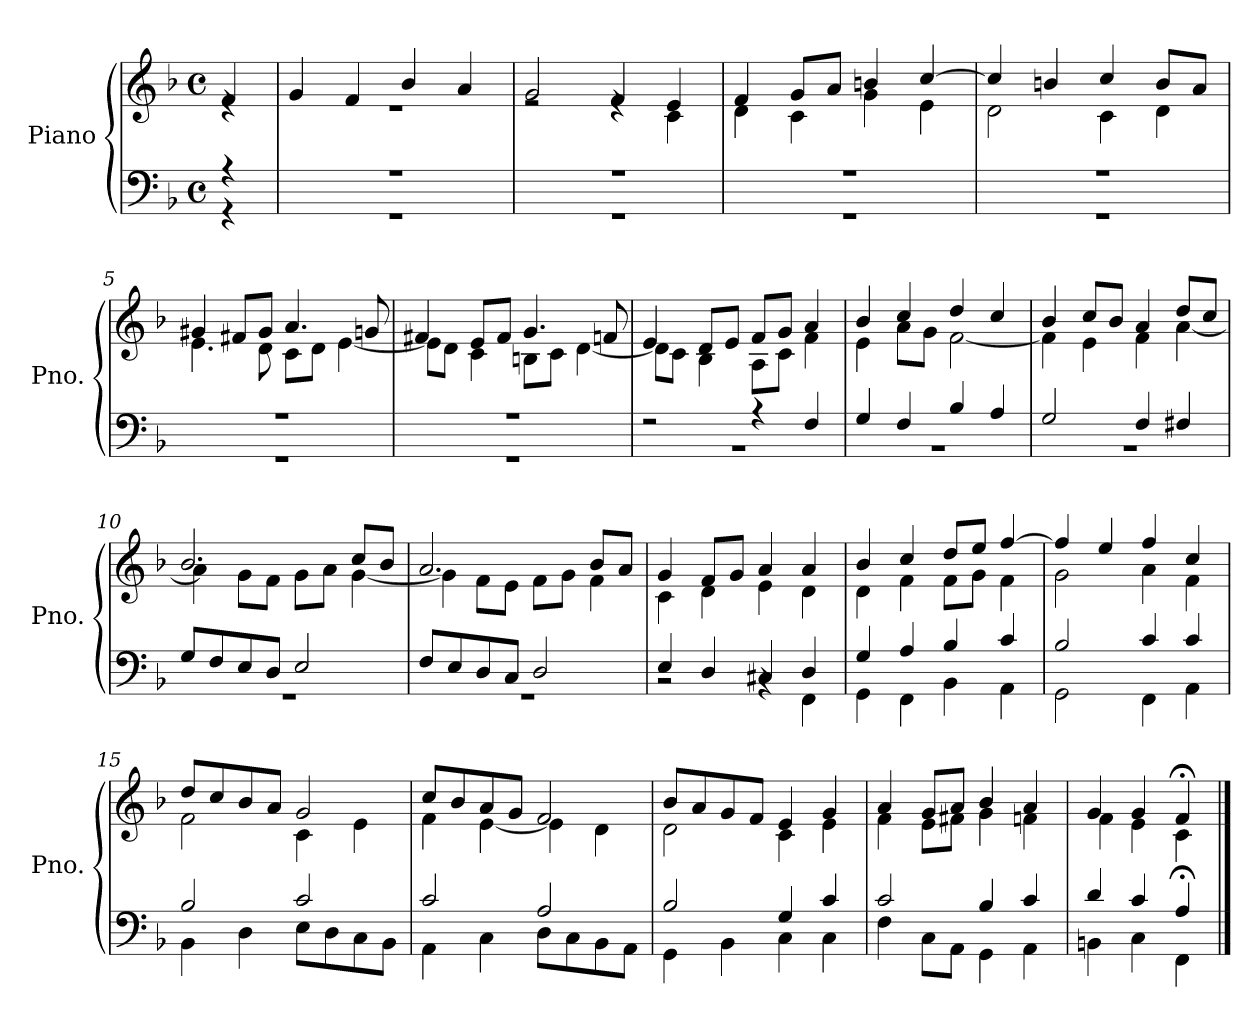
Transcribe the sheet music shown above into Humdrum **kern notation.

**kern	**kern
*part1	*part1
*staff2	*staff1
*I"Piano	*
*I'Pno.	*
*clefF4	*clefG2
*k[b-]	*k[b-]
*M4/4	*M4/4
*met(c)	*met(c)
=	=
*^	*^
4r	4r	4f/	4re
=1	=1	=1	=1
1r	1r	4g/	1re
.	.	4f/	.
.	.	4b-/	.
.	.	4a/	.
=2	=2	=2	=2
1r	1r	2g/	2re
.	.	4f/	4re
.	.	4e/	4c\
=3	=3	=3	=3
1r	1r	4f/	4d\
.	.	8g/L	4c\
.	.	8a/J	.
.	.	4bn/	4g\
.	.	[4cc/	4e\
=4	=4	=4	=4
1r	1r	4cc/]	2d\
.	.	4bn/	.
.	.	4cc/	4c\
.	.	8b/L	4d\
.	.	8a/J	.
=5	=5	=5	=5
1r	1r	4g#X/	4.e\
.	.	8f#X/L	.
.	.	8g#/J	8d\
.	.	4.a/	8c\L
.	.	.	8d\J
.	.	.	[4e\
.	.	8gn/	.
!!LO:LB:g=z	!!
=6	=6	=6	=6
1r	1r	4f#X/	8e\L]
.	.	.	8d\J
.	.	8e/L	4c\
.	.	8f#/J	.
.	.	4.g/	8Bn\L
.	.	.	8c\J
.	.	.	[4d\
.	.	8fn/	.
=7	=7	=7	=7
2r	1r	4e/	8d\L]
.	.	.	8c\J
.	.	8d/L	4B-\
.	.	8e/J	.
4r	.	8f/L	8A\L
.	.	8g/J	8c\J
4F/	.	4a/	4f\
=8	=8	=8	=8
4G/	1r	4b-/	4e\
4F/	.	4cc/	8a\L
.	.	.	8g\J
4B-/	.	4dd/	[2f\
4A/	.	4cc/	.
=9	=9	=9	=9
2G/	1r	4b-/	4f\]
.	.	8cc/L	4e\
.	.	8b-/J	.
4F/	.	4a/	4f\
4F#X/	.	8dd/L	[4a\
.	.	8cc/J	.
=10	=10	=10	=10
8G/L	1r	2.b-/	4a\]
8F/	.	.	.
8E/	.	.	8g\L
8D/J	.	.	8f\J
2E/	.	.	8g\L
.	.	.	8a\J
.	.	8cc/L	[4g\
.	.	8b-/J	.
!!LO:LB:g=z	!!
=11	=11	=11	=11
8F/L	1r	2.a/	4g\]
8E/	.	.	.
8D/	.	.	8f\L
8C/J	.	.	8e\J
2D/	.	.	8f\L
.	.	.	8g\J
.	.	8b-/L	4f\
.	.	8a/J	.
=12	=12	=12	=12
4E/	2rBB	4g/	4c\
4D/	.	8f/L	4d\
.	.	8g/J	.
4C#X/	4rBB	4a/	4e\
4D/	4FF\	4a/	4d\
=13	=13	=13	=13
4G/	4GG\	4b-/	4d\
4A/	4FF\	4cc/	4f\
4B-/	4BB-\	8dd/L	8f\L
.	.	8ee/J	8g\J
4c/	4AA\	[4ff/	4f\
=14	=14	=14	=14
2B-/	2GG\	4ff/]	2g\
.	.	4ee/	.
4c/	4FF\	4ff/	4a\
4c/	4AA\	4cc/	4f\
=15	=15	=15	=15
2B-/	4BB-\	8dd/L	2f\
.	.	8cc/	.
.	4D\	8b-/	.
.	.	8a/J	.
2c/	8E\L	2g/	4c\
.	8D\	.	.
.	8C\	.	4e\
.	8BB-\J	.	.
=16	=16	=16	=16
2c/	4AA\	8cc/L	4f\
.	.	8b-/	.
.	4C\	8a/	[4e\
.	.	8g/J	.
2A/	8D\L	2f/	4e\]
.	8C\	.	.
.	8BB-\	.	4d\
.	8AA\J	.	.
!!LO:LB:g=z	!!
=17	=17	=17	=17
2B-/	4GG\	8b-/L	2d\
.	.	8a/	.
.	4BB-\	8g/	.
.	.	8f/J	.
4G/	4C\	4e/	4c\
4c/	4C\	4g/	4e\
=18	=18	=18	=18
2c/	4F\	4a/	4f\
.	8C\L	8g/L	8e\L
.	8AA\J	8a/J	8f#X\J
4B-/	4GG\	4b-/	4g\
4c/	4AA\	4a/	4fn\
=19	=19	=19	=19
4d/	4BBn\	4g/	4f\
4c/	4C\	4g/	4e\
4A;</	4FF\	4f;</	4c\
*v	*v	*	*
*	*v	*v
==	==
*-	*-
